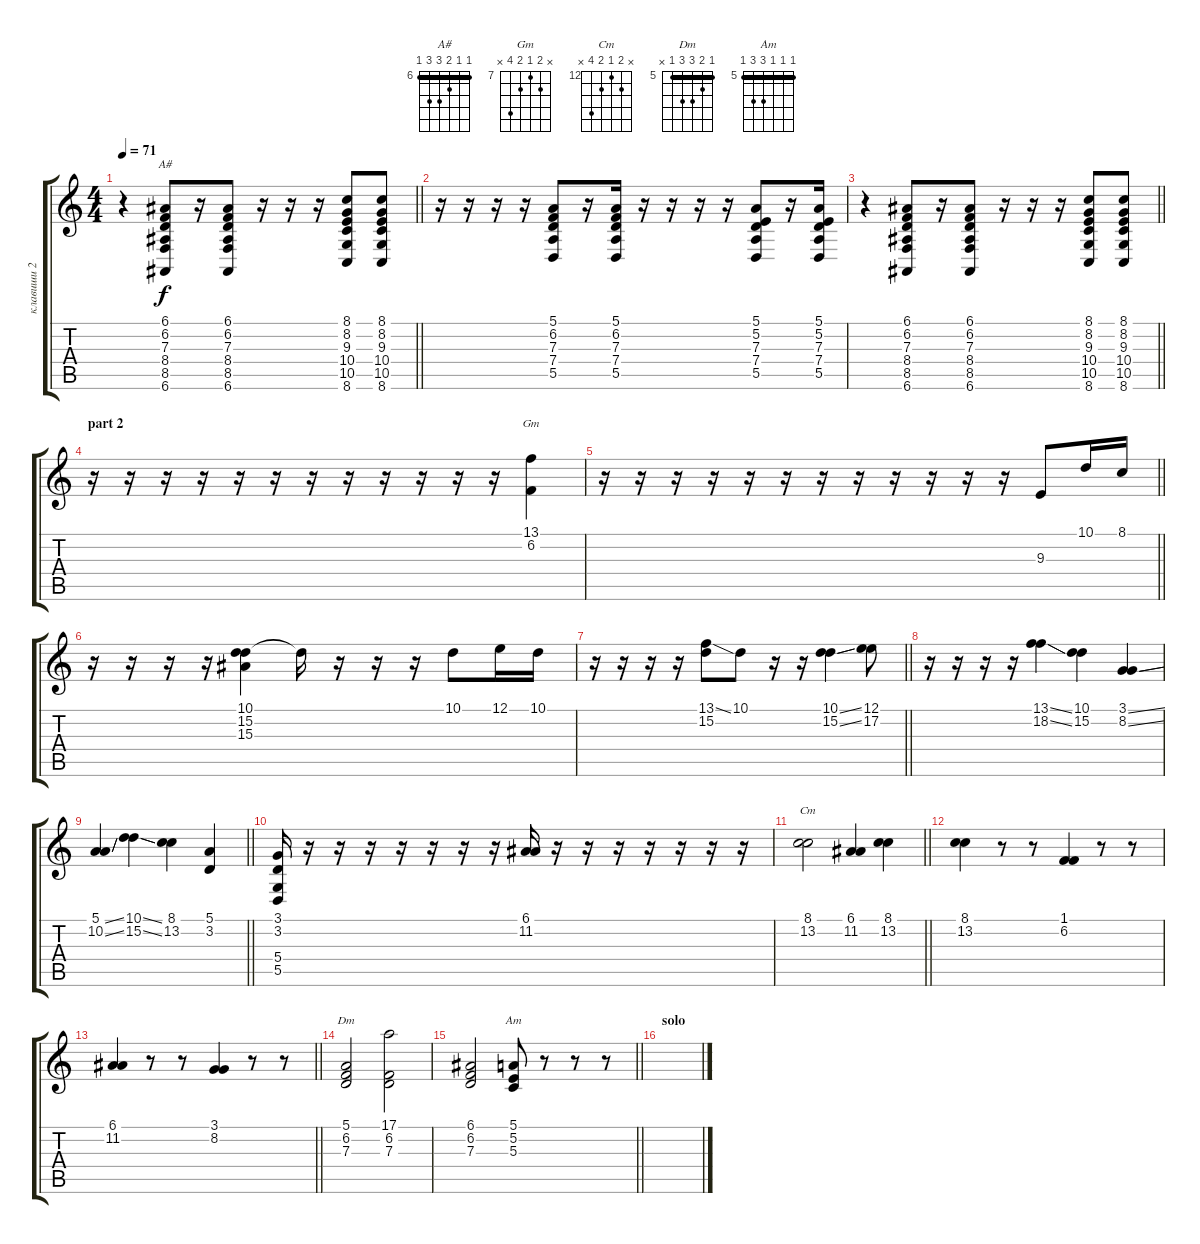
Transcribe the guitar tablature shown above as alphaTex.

\track ("клавиши 2" "клавиши 2") {instrument pad3polysynth}
\staff {score tabs}
\tuning (E4 B3 G3 D3 A2 E2) {hide}
\chord ("A#" 6 6 7 8 8 6) {firstfret 6 barre 6}
\chord ("Gm" x 8 7 8 10 x) {firstfret 7}
\chord ("Cm" x 13 12 13 15 x) {firstfret 12}
\chord ("Dm" 5 6 7 7 5 x) {firstfret 5 barre 5}
\chord ("Am" 5 5 5 7 7 5) {firstfret 5 barre 5}
\ts (4 4)
\tempo 71
\clef g2
\barLineRight lightlight
\ks c
r.4{dy f} (6.1 6.2 7.3 8.4 8.5 6.6).8{ch "A#"} r.16 (6.1 6.2 7.3 8.4 8.5 6.6).8 r.16 r.16 r.16 (8.1 8.2 9.3 10.4 10.5 8.6).8 (8.1 8.2 9.3 10.4 10.5 8.6).8 |
r.16 r.16 r.16 r.16 (5.1 6.2 7.3 7.4 5.5).8 r.16 (5.1 6.2 7.3 7.4 5.5).16 r.16 r.16 r.16 r.16 (5.1 5.2 7.3 7.4 5.5).8 r.16 (5.1 5.2 7.3 7.4 5.5).16 |
\barLineRight lightlight
r.4 (6.1 6.2 7.3 8.4 8.5 6.6).8 r.16 (6.1 6.2 7.3 8.4 8.5 6.6).8 r.16 r.16 r.16 (8.1 8.2 9.3 10.4 10.5 8.6).8 (8.1 8.2 9.3 10.4 10.5 8.6).8 |
\section ("" "part 2")
r.16 r.16 r.16 r.16 r.16 r.16 r.16 r.16 r.16 r.16 r.16 r.16 (13.1 6.2).4{ch "Gm"} |
\barLineRight lightlight
r.16 r.16 r.16 r.16 r.16 r.16 r.16 r.16 r.16 r.16 r.16 r.16 9.3.8 10.1.16 8.1.16 |
r.16 r.16 r.16 r.16 (10.1 15.2 15.3).4 10.1{t}.16 r.16 r.16 r.16 10.1.8 12.1.16 10.1.16 |
\barLineRight lightlight
r.16 r.16 r.16 r.16 (13.1{ss} 15.2).8 10.1.8 r.16 r.16 (10.1{ss} 15.2{ss}).4 (12.1 17.2).8 |
r.16 r.16 r.16 r.16 (13.1{ss} 18.2{ss}).4 (10.1 15.2).4 (3.1{ss} 8.2{ss}).4 |
\barLineRight lightlight
(5.1{ss} 10.2{ss}).4 (10.1{ss} 15.2{ss}).4 (8.1 13.2).4 (5.1 3.2).4 |
(3.1 3.2 5.4 5.5).16 r.16 r.16 r.16 r.16 r.16 r.16 r.16 (6.1 11.2).16 r.16 r.16 r.16 r.16 r.16 r.16 r.16 |
\barLineRight lightlight
(8.1 13.2).2{ch "Cm"} (6.1 11.2).4 (8.1 13.2).4 |
(8.1 13.2).4 r.8 r.8 (1.1 6.2).4 r.8 r.8 |
\barLineRight lightlight
(6.1 11.2).4 r.8 r.8 (3.1 8.2).4 r.8 r.8 |
(5.1 6.2 7.3).2{ch "Dm"} (17.1 6.2 7.3).2 |
\barLineRight lightlight
(6.1 6.2 7.3).2 (5.1 5.2 5.3).8{ch "Am"} r.8 r.8 r.8 |
\section ("" "solo")
